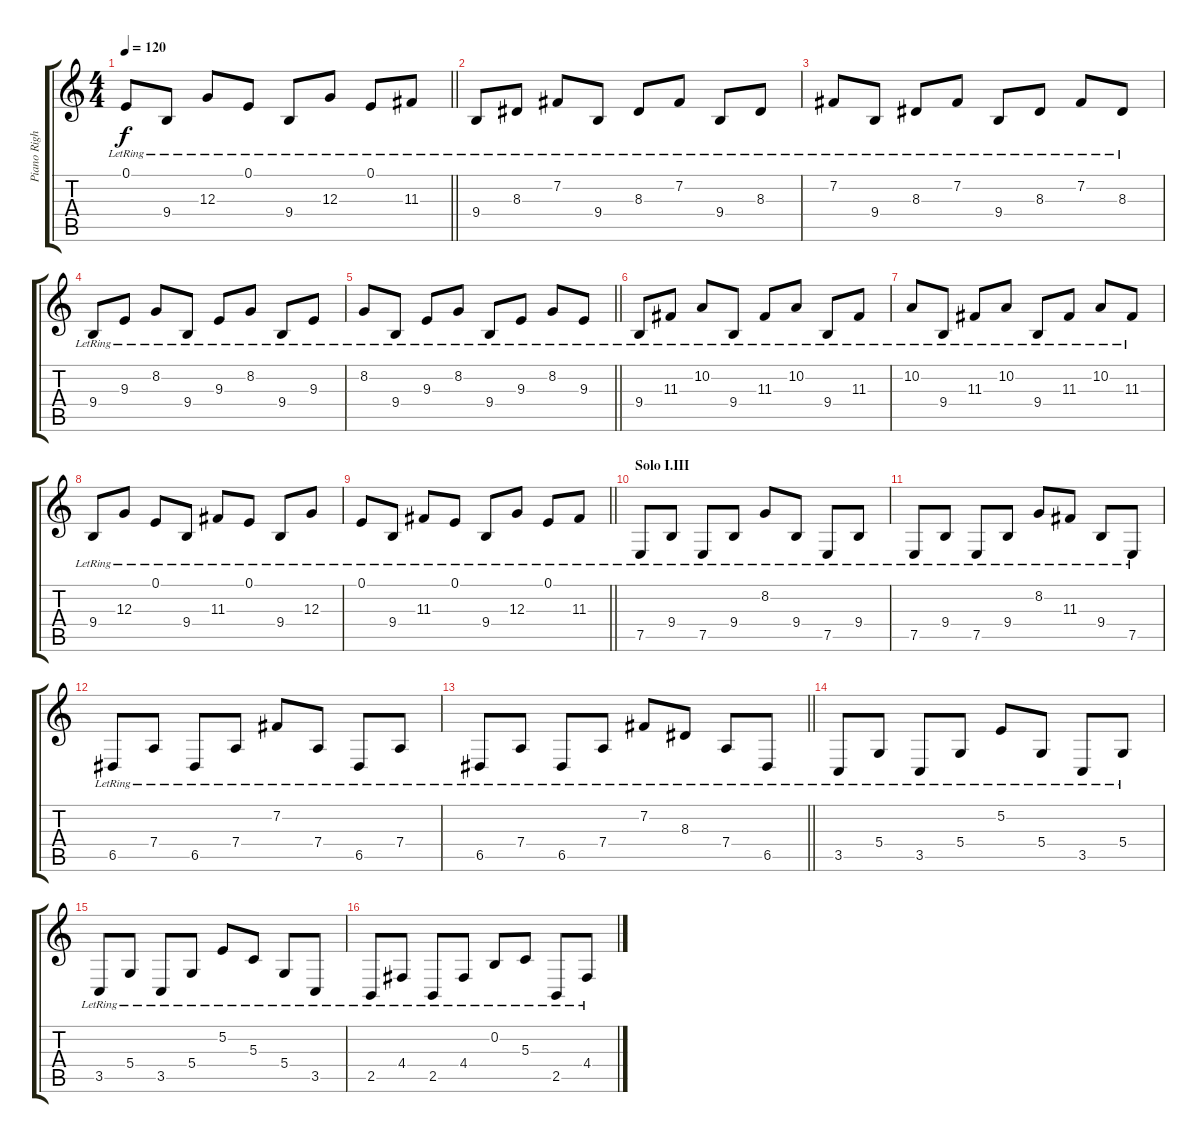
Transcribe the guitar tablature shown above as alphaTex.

\track ("Piano Right Standard" "Piano Righ") {instrument acousticgrandpiano}
\staff {score tabs}
\tuning (E4 B3 G3 D3 A2 E2) {hide}
\ts (4 4)
\tempo 120
\clef g2
\barLineRight lightlight
\ks c
0.1{lr}.8{dy f} 9.4{lr}.8 12.3{lr}.8 0.1{lr}.8 9.4{lr}.8 12.3{lr}.8 0.1{lr}.8 11.3{lr}.8 |
9.4{lr}.8 8.3{lr}.8 7.2{lr}.8 9.4{lr}.8 8.3{lr}.8 7.2{lr}.8 9.4{lr}.8 8.3{lr}.8 |
7.2{lr}.8 9.4{lr}.8 8.3{lr}.8 7.2{lr}.8 9.4{lr}.8 8.3{lr}.8 7.2{lr}.8 8.3{lr}.8 |
9.4{lr}.8 9.3{lr}.8 8.2{lr}.8 9.4{lr}.8 9.3{lr}.8 8.2{lr}.8 9.4{lr}.8 9.3{lr}.8 |
\barLineRight lightlight
8.2{lr}.8 9.4{lr}.8 9.3{lr}.8 8.2{lr}.8 9.4{lr}.8 9.3{lr}.8 8.2{lr}.8 9.3{lr}.8 |
9.4{lr}.8 11.3{lr}.8 10.2{lr}.8 9.4{lr}.8 11.3{lr}.8 10.2{lr}.8 9.4{lr}.8 11.3{lr}.8 |
10.2{lr}.8 9.4{lr}.8 11.3{lr}.8 10.2{lr}.8 9.4{lr}.8 11.3{lr}.8 10.2{lr}.8 11.3{lr}.8 |
9.4{lr}.8 12.3{lr}.8 0.1{lr}.8 9.4{lr}.8 11.3{lr}.8 0.1{lr}.8 9.4{lr}.8 12.3{lr}.8 |
\barLineRight lightlight
0.1{lr}.8 9.4{lr}.8 11.3{lr}.8 0.1{lr}.8 9.4{lr}.8 12.3{lr}.8 0.1{lr}.8 11.3{lr}.8 |
\section ("" "Solo I.III")
7.5{lr}.8 9.4{lr}.8 7.5{lr}.8 9.4{lr}.8 8.2{lr}.8 9.4{lr}.8 7.5{lr}.8 9.4{lr}.8 |
7.5{lr}.8 9.4{lr}.8 7.5{lr}.8 9.4{lr}.8 8.2{lr}.8 11.3{lr}.8 9.4{lr}.8 7.5{lr}.8 |
6.5{lr}.8 7.4{lr}.8 6.5{lr}.8 7.4{lr}.8 7.2{lr}.8 7.4{lr}.8 6.5{lr}.8 7.4{lr}.8 |
\barLineRight lightlight
6.5{lr}.8 7.4{lr}.8 6.5{lr}.8 7.4{lr}.8 7.2{lr}.8 8.3{lr}.8 7.4{lr}.8 6.5{lr}.8 |
3.5{lr}.8 5.4{lr}.8 3.5{lr}.8 5.4{lr}.8 5.2{lr}.8 5.4{lr}.8 3.5{lr}.8 5.4{lr}.8 |
3.5{lr}.8 5.4{lr}.8 3.5{lr}.8 5.4{lr}.8 5.2{lr}.8 5.3{lr}.8 5.4{lr}.8 3.5{lr}.8 |
2.5{lr}.8 4.4{lr}.8 2.5{lr}.8 4.4{lr}.8 0.2{lr}.8 5.3{lr}.8 2.5{lr}.8 4.4{lr}.8
